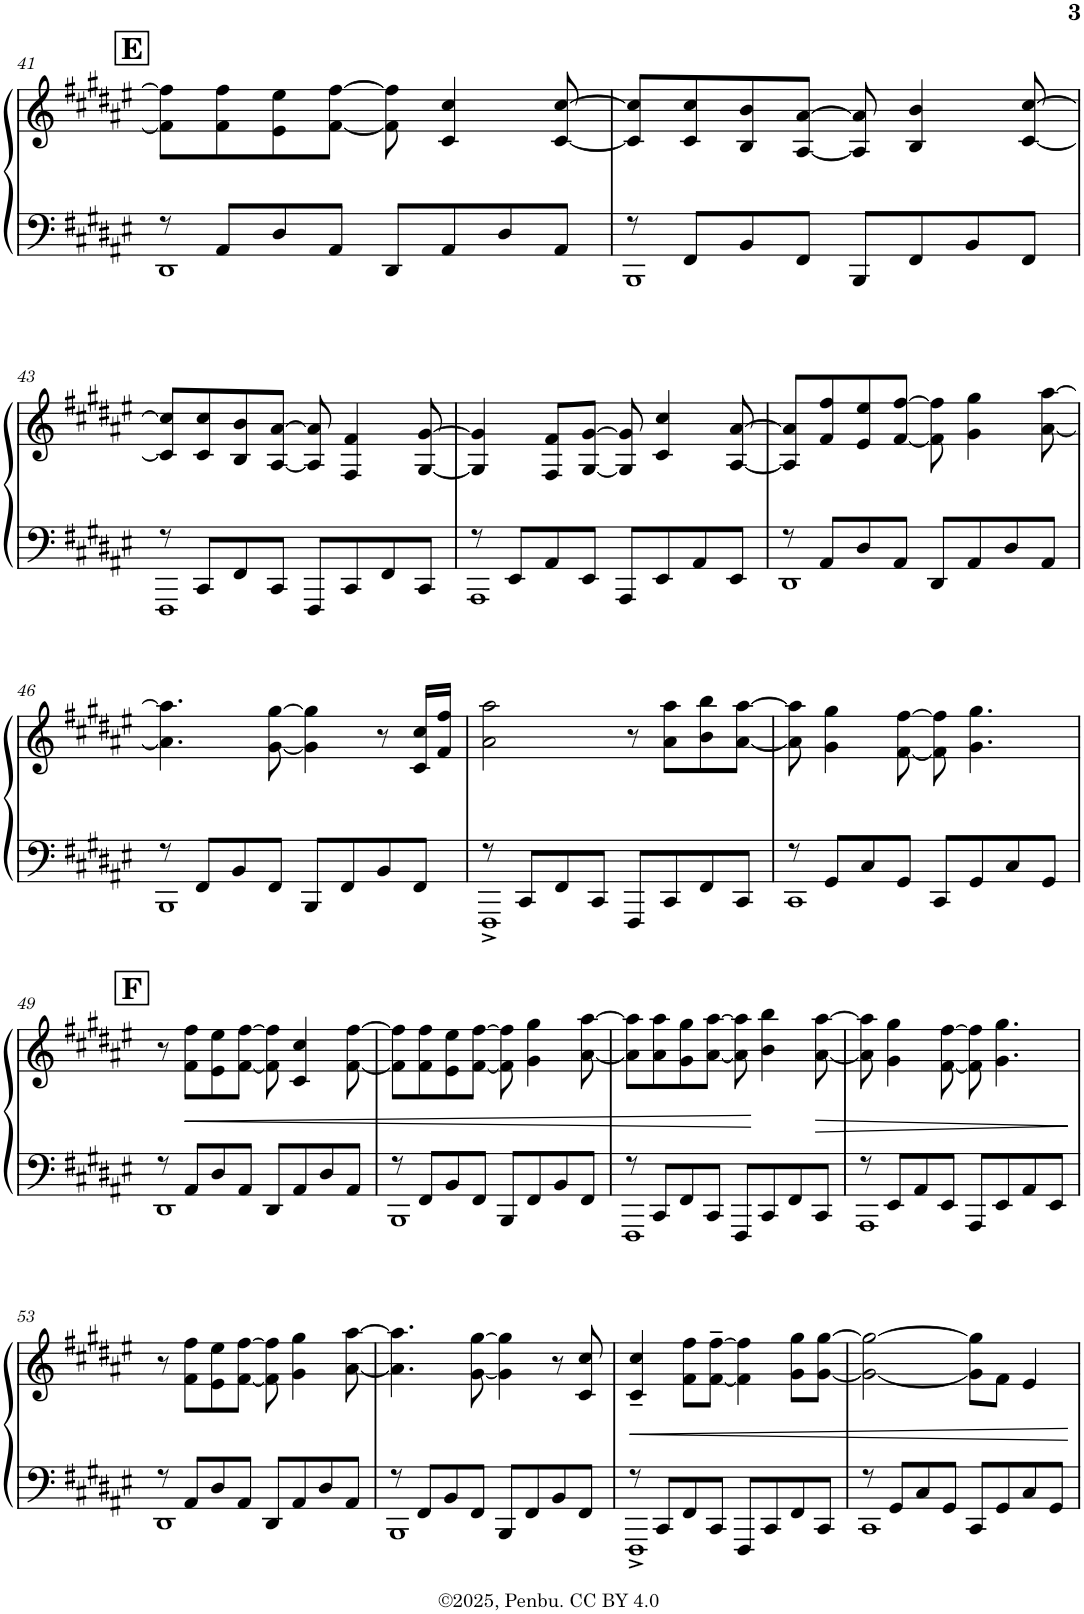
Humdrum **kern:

**kern	**kern	**dynam
*part1	*part1	*part1
*staff2	*staff1	*staff1/2
*I"Piano	*	*
*I'Pno.	*	*
!!LO:PB:g=z
*clefF4	*clefG2	*
*k[f#c#g#d#a#e#]	*k[f#c#g#d#a#e#]	*
*M4/4	*M4/4	*
!!LO:REH:place=s1:a:B:cj:fs=14:t=E
=41	=41	=41
*^	*	*
8r	1DD#	8f#\] 8ff#\]L	.
8AA#/L	.	8f#\ 8ff#\	.
8D#/	.	8e#\ 8ee#\	.
8AA#/J	.	[8f#\ [8ff#\J	.
8DD#/L	.	8f#\] 8ff#\]	.
8AA#/	.	4c#/ 4cc#/	.
8D#/	.	.	.
8AA#/J	.	[8c#/ [8cc#/	.
=42	=42	=42	=42
8r	1BBB	8c#/] 8cc#/]L	.
8FF#/L	.	8c#/ 8cc#/	.
8BB/	.	8B/ 8b/	.
8FF#/J	.	[8A#/ [8a#/J	.
8BBB/L	.	8A#/] 8a#/]	.
8FF#/	.	4B/ 4b/	.
8BB/	.	.	.
8FF#/J	.	[8c#/ [8cc#/	.
!!LO:LB:g=z
=43	=43	=43	=43
8r	1FFF#	8c#/] 8cc#/]L	.
8CC#/L	.	8c#/ 8cc#/	.
8FF#/	.	8B/ 8b/	.
8CC#/J	.	[8A#/ [8a#/J	.
8FFF#/L	.	8A#/] 8a#/]	.
8CC#/	.	4F#/ 4f#/	.
8FF#/	.	.	.
8CC#/J	.	[8G#/ [8g#/	.
=44	=44	=44	=44
8r	1AAA#	4G#/] 4g#/]	.
8EE#/L	.	.	.
8AA#/	.	8F#/ 8f#/L	.
8EE#/J	.	[8G#/ [8g#/J	.
8AAA#/L	.	8G#/] 8g#/]	.
8EE#/	.	4c#/ 4cc#/	.
8AA#/	.	.	.
8EE#/J	.	[8A#/ [8a#/	.
=45	=45	=45	=45
8r	1DD#	8A#/] 8a#/]L	.
8AA#/L	.	8f#/ 8ff#/	.
8D#/	.	8e#/ 8ee#/	.
8AA#/J	.	[8f#/ [8ff#/J	.
8DD#/L	.	8f#\] 8ff#\]	.
8AA#/	.	4g#\ 4gg#\	.
8D#/	.	.	.
8AA#/J	.	[8a#\ [8aa#\	.
!!LO:LB:g=z
=46	=46	=46	=46
8r	1BBB	4.a#\] 4.aa#\]	.
8FF#/L	.	.	.
8BB/	.	.	.
8FF#/J	.	[8g#\ [8gg#\	.
8BBB/L	.	4g#\] 4gg#\]	.
8FF#/	.	.	.
8BB/	.	8r	.
8FF#/J	.	16c#/ 16cc#/LL	.
.	.	16f#/ 16ff#/JJ	.
=47	=47	=47	=47
8r	1FFF#^	2a#\ 2aa#\	.
8CC#/L	.	.	.
8FF#/	.	.	.
8CC#/J	.	.	.
8FFF#/L	.	8r	.
8CC#/	.	8a#\ 8aa#\L	.
8FF#/	.	8b\ 8bb\	.
8CC#/J	.	[8a#\ [8aa#\J	.
=48	=48	=48	=48
8r	1CC#	8a#\] 8aa#\]	.
8GG#/L	.	4g#\ 4gg#\	.
8C#/	.	.	.
8GG#/J	.	[8f#\ [8ff#\	.
8CC#/L	.	8f#\] 8ff#\]	.
8GG#/	.	4.g#\ 4.gg#\	.
8C#/	.	.	.
8GG#/J	.	.	.
!!LO:LB:g=z
!!LO:REH:place=s1:a:B:cj:fs=14:t=F
=49	=49	=49	=49
8r	1DD#	8r	.
!	!	!	!LO:HP:b
8AA#/L	.	8f#\ 8ff#\L	<
8D#/	.	8e#\ 8ee#\	.
8AA#/J	.	[8f#\ [8ff#\J	.
8DD#/L	.	8f#\] 8ff#\]	.
8AA#/	.	4c#/ 4cc#/	.
8D#/	.	.	.
8AA#/J	.	[8f#\ [8ff#\	.
=50	=50	=50	=50
8r	1BBB	8f#\] 8ff#\]L	.
8FF#/L	.	8f#\ 8ff#\	.
8BB/	.	8e#\ 8ee#\	.
8FF#/J	.	[8f#\ [8ff#\J	.
8BBB/L	.	8f#\] 8ff#\]	.
8FF#/	.	4g#\ 4gg#\	.
8BB/	.	.	.
8FF#/J	.	[8a#\ [8aa#\	.
=51	=51	=51	=51
8r	1FFF#	8a#\] 8aa#\]L	.
8CC#/L	.	8a#\ 8aa#\	.
8FF#/	.	8g#\ 8gg#\	.
8CC#/J	.	[8a#\ [8aa#\J	.
8FFF#/L	.	8a#\] 8aa#\]	.
8CC#/	.	4b\ 4bb\	[
8FF#/	.	.	.
!	!	!	!LO:HP:b
8CC#/J	.	[8a#\ [8aa#\	>
=52	=52	=52	=52
8r	1AAA#	8a#\] 8aa#\]	.
8EE#/L	.	4g#\ 4gg#\	.
8AA#/	.	.	.
8EE#/J	.	[8f#\ [8ff#\	.
8AAA#/L	.	8f#\] 8ff#\]	.
8EE#/	.	4.g#\ 4.gg#\	.
8AA#/	.	.	.
8EE#/J	.	.	.
*v	*v	*	*
.	.	]
!!LO:LB:g=z
=53	=53	=53
*^	*	*
8r	1DD#	8r	.
8AA#/L	.	8f#\ 8ff#\L	.
8D#/	.	8e#\ 8ee#\	.
8AA#/J	.	[8f#\ [8ff#\J	.
8DD#/L	.	8f#\] 8ff#\]	.
8AA#/	.	4g#\ 4gg#\	.
8D#/	.	.	.
8AA#/J	.	[8a#\ [8aa#\	.
=54	=54	=54	=54
8r	1BBB	4.a#\] 4.aa#\]	.
8FF#/L	.	.	.
8BB/	.	.	.
8FF#/J	.	[8g#\ [8gg#\	.
8BBB/L	.	4g#\] 4gg#\]	.
8FF#/	.	.	.
8BB/	.	8r	.
8FF#/J	.	8c#/ 8cc#/	.
=55	=55	=55	=55
!	!	!	!LO:HP:b
8r	1FFF#^	4c#/~ 4cc#/~	<
8CC#/L	.	.	.
8FF#/	.	8f#\ 8ff#\L	.
8CC#/J	.	[8f#\~ [8ff#\~J	.
8FFF#/L	.	4f#\] 4ff#\]	.
8CC#/	.	.	.
8FF#/	.	8g#\ 8gg#\L	.
8CC#/J	.	[8g#\ [8gg#\J	.
=56	=56	=56	=56
8r	1CC#	2g#\_ 2gg#\_	.
8GG#/L	.	.	.
8C#/	.	.	.
8GG#/J	.	.	.
8CC#/L	.	8g#\] 8gg#\]L	.
8GG#/	.	8f#\J	.
8C#/	.	4e#/	.
8GG#/J	.	.	.
*v	*v	*	*
.	.	[
=	=	=
*-	*-	*-
